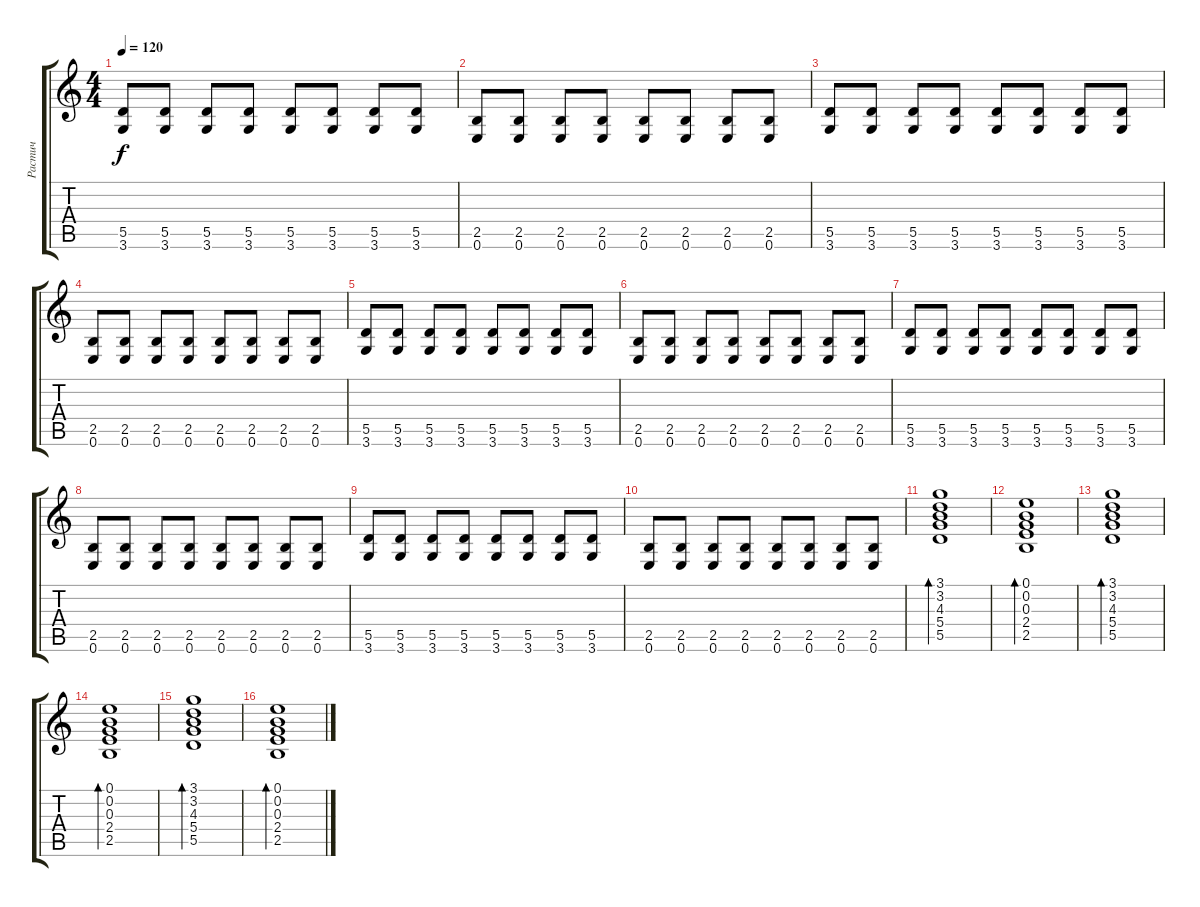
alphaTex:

\track ("Растич" "Растич") {instrument distortionguitar}
\staff {score tabs}
\tuning (E4 B3 G3 D3 A2 E2) {hide}
\ts (4 4)
\tempo 120
\clef g2
\ks c
(5.5 3.6).8{dy f} (5.5 3.6).8 (5.5 3.6).8 (5.5 3.6).8 (5.5 3.6).8 (5.5 3.6).8 (5.5 3.6).8 (5.5 3.6).8 |
(2.5 0.6).8 (2.5 0.6).8 (2.5 0.6).8 (2.5 0.6).8 (2.5 0.6).8 (2.5 0.6).8 (2.5 0.6).8 (2.5 0.6).8 |
(5.5 3.6).8 (5.5 3.6).8 (5.5 3.6).8 (5.5 3.6).8 (5.5 3.6).8 (5.5 3.6).8 (5.5 3.6).8 (5.5 3.6).8 |
(2.5 0.6).8 (2.5 0.6).8 (2.5 0.6).8 (2.5 0.6).8 (2.5 0.6).8 (2.5 0.6).8 (2.5 0.6).8 (2.5 0.6).8 |
(5.5 3.6).8 (5.5 3.6).8 (5.5 3.6).8 (5.5 3.6).8 (5.5 3.6).8 (5.5 3.6).8 (5.5 3.6).8 (5.5 3.6).8 |
(2.5 0.6).8 (2.5 0.6).8 (2.5 0.6).8 (2.5 0.6).8 (2.5 0.6).8 (2.5 0.6).8 (2.5 0.6).8 (2.5 0.6).8 |
(5.5 3.6).8 (5.5 3.6).8 (5.5 3.6).8 (5.5 3.6).8 (5.5 3.6).8 (5.5 3.6).8 (5.5 3.6).8 (5.5 3.6).8 |
(2.5 0.6).8 (2.5 0.6).8 (2.5 0.6).8 (2.5 0.6).8 (2.5 0.6).8 (2.5 0.6).8 (2.5 0.6).8 (2.5 0.6).8 |
(5.5 3.6).8 (5.5 3.6).8 (5.5 3.6).8 (5.5 3.6).8 (5.5 3.6).8 (5.5 3.6).8 (5.5 3.6).8 (5.5 3.6).8 |
(2.5 0.6).8 (2.5 0.6).8 (2.5 0.6).8 (2.5 0.6).8 (2.5 0.6).8 (2.5 0.6).8 (2.5 0.6).8 (2.5 0.6).8 |
(3.1 3.2 4.3 5.4 5.5).1{bd 120 instrument electricguitarclean} |
(0.1 0.2 0.3 2.4 2.5).1{bd 120} |
(3.1 3.2 4.3 5.4 5.5).1{bd 120} |
(0.1 0.2 0.3 2.4 2.5).1{bd 120} |
(3.1 3.2 4.3 5.4 5.5).1{bd 120} |
(0.1 0.2 0.3 2.4 2.5).1{bd 120}
